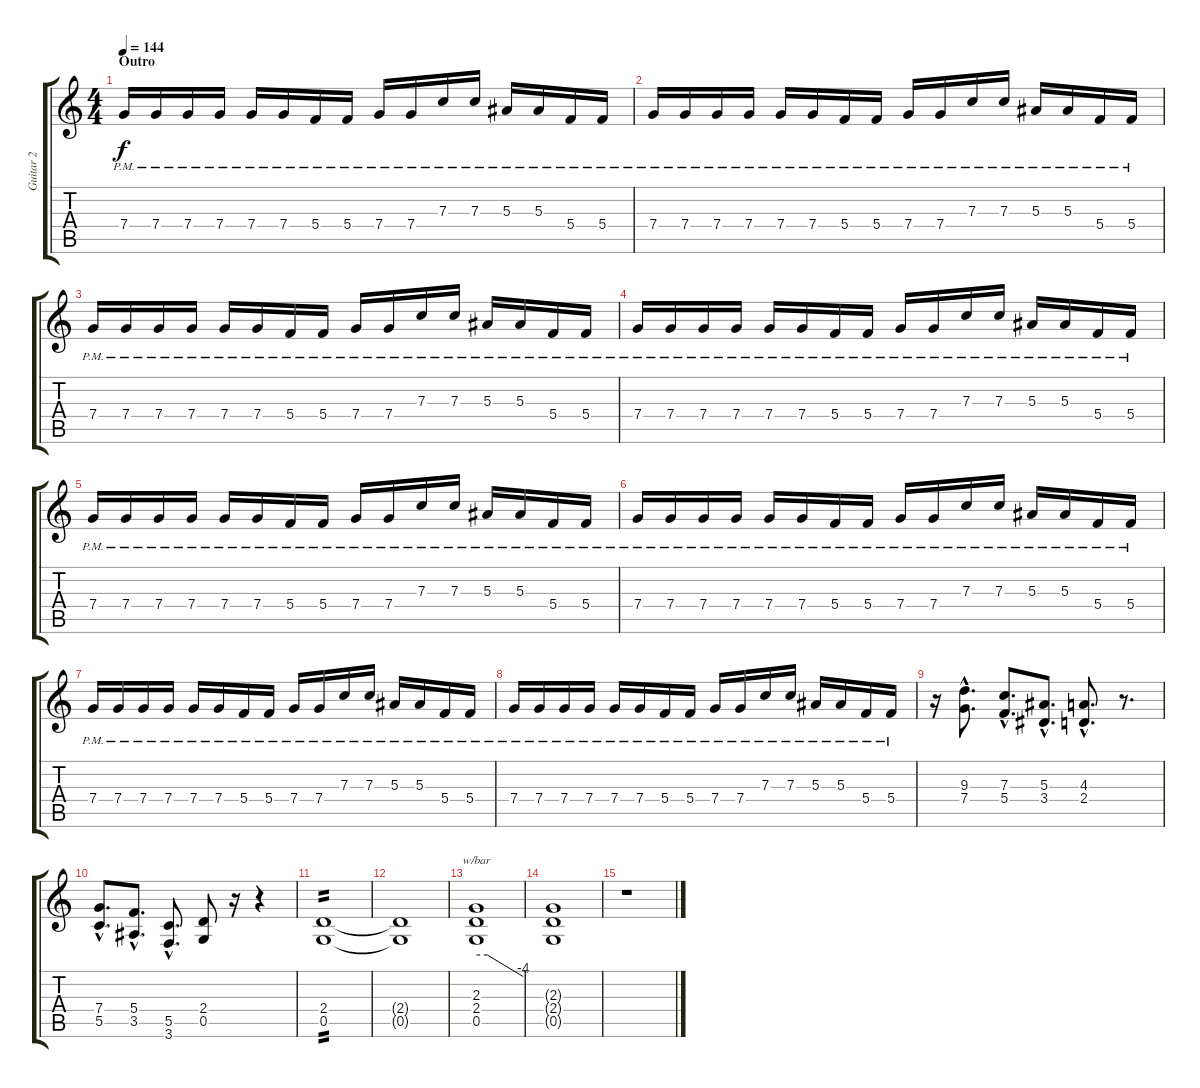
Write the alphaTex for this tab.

\track ("Guitar 2" "Guitar 2") {instrument distortionguitar}
\staff {score tabs}
\tuning (D4 A3 F3 C3 G2 D2) {hide}
\ts (4 4)
\section ("" "Outro")
\tempo 144
\clef g2
\ks c
7.4{pm}.16{dy f} 7.4{pm}.16 7.4{pm}.16 7.4{pm}.16 7.4{pm}.16 7.4{pm}.16 5.4{pm}.16 5.4{pm}.16 7.4{pm}.16 7.4{pm}.16 7.3{pm}.16 7.3{pm}.16 5.3{pm}.16 5.3{pm}.16 5.4{pm}.16 5.4{pm}.16 |
7.4{pm}.16 7.4{pm}.16 7.4{pm}.16 7.4{pm}.16 7.4{pm}.16 7.4{pm}.16 5.4{pm}.16 5.4{pm}.16 7.4{pm}.16 7.4{pm}.16 7.3{pm}.16 7.3{pm}.16 5.3{pm}.16 5.3{pm}.16 5.4{pm}.16 5.4{pm}.16 |
7.4{pm}.16 7.4{pm}.16 7.4{pm}.16 7.4{pm}.16 7.4{pm}.16 7.4{pm}.16 5.4{pm}.16 5.4{pm}.16 7.4{pm}.16 7.4{pm}.16 7.3{pm}.16 7.3{pm}.16 5.3{pm}.16 5.3{pm}.16 5.4{pm}.16 5.4{pm}.16 |
7.4{pm}.16 7.4{pm}.16 7.4{pm}.16 7.4{pm}.16 7.4{pm}.16 7.4{pm}.16 5.4{pm}.16 5.4{pm}.16 7.4{pm}.16 7.4{pm}.16 7.3{pm}.16 7.3{pm}.16 5.3{pm}.16 5.3{pm}.16 5.4{pm}.16 5.4{pm}.16 |
7.4{pm}.16 7.4{pm}.16 7.4{pm}.16 7.4{pm}.16 7.4{pm}.16 7.4{pm}.16 5.4{pm}.16 5.4{pm}.16 7.4{pm}.16 7.4{pm}.16 7.3{pm}.16 7.3{pm}.16 5.3{pm}.16 5.3{pm}.16 5.4{pm}.16 5.4{pm}.16 |
7.4{pm}.16 7.4{pm}.16 7.4{pm}.16 7.4{pm}.16 7.4{pm}.16 7.4{pm}.16 5.4{pm}.16 5.4{pm}.16 7.4{pm}.16 7.4{pm}.16 7.3{pm}.16 7.3{pm}.16 5.3{pm}.16 5.3{pm}.16 5.4{pm}.16 5.4{pm}.16 |
7.4{pm}.16 7.4{pm}.16 7.4{pm}.16 7.4{pm}.16 7.4{pm}.16 7.4{pm}.16 5.4{pm}.16 5.4{pm}.16 7.4{pm}.16 7.4{pm}.16 7.3{pm}.16 7.3{pm}.16 5.3{pm}.16 5.3{pm}.16 5.4{pm}.16 5.4{pm}.16 |
7.4{pm}.16 7.4{pm}.16 7.4{pm}.16 7.4{pm}.16 7.4{pm}.16 7.4{pm}.16 5.4{pm}.16 5.4{pm}.16 7.4{pm}.16 7.4{pm}.16 7.3{pm}.16 7.3{pm}.16 5.3{pm}.16 5.3{pm}.16 5.4{pm}.16 5.4{pm}.16 |
r.16 (9.3{hac} 7.4{hac}).8{d} (7.3{hac} 5.4{hac}).8{d} (5.3{hac} 3.4{hac}).8{d} (4.3{hac} 2.4{hac}).8{d} r.8{d} |
(7.4{hac} 5.5{hac}).8{d} (5.4{hac} 3.5{hac}).8{d} (5.5{hac} 3.6{hac}).8{d} (2.4 0.5).8 r.16 r.4 |
(2.4 0.5).1{tp 2} |
(2.4{t} 0.5{t}).1 |
(2.3 2.4 0.5).1{tbe (custom default 0 0 14 0 60 -16)} |
(2.3{t} 2.4{t} 0.5{t}).1 |
r.1
